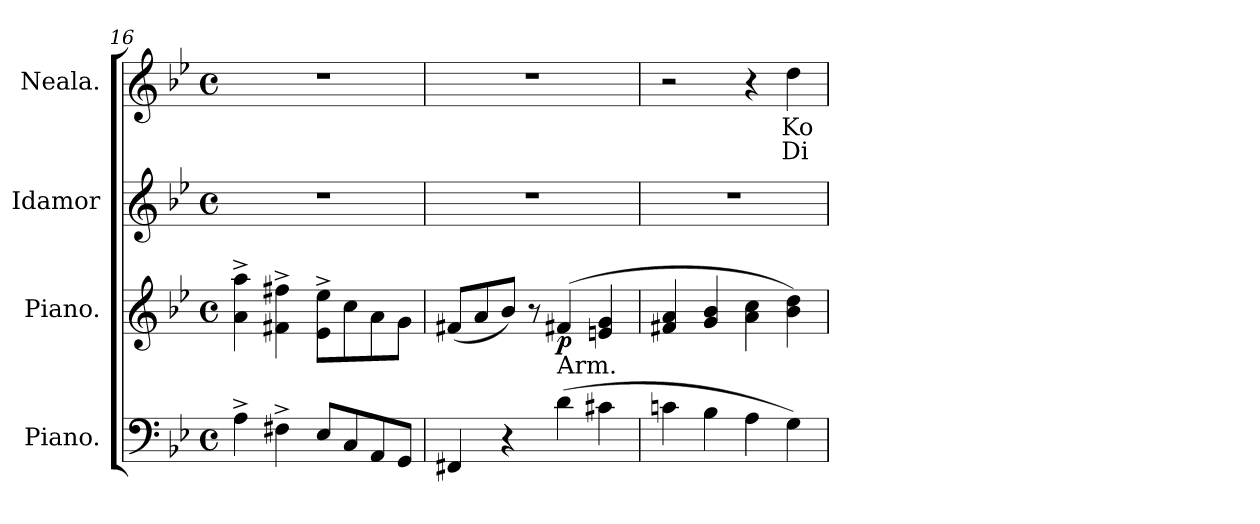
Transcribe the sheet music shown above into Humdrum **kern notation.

**kern	**kern	**dynam	**kern	**kern	**text	**text
*part4	*part3	*part3	*part2	*part1	*part1	*part1
*staff4	*staff3	*staff3	*staff2	*staff1	*staff1	*staff1
*I"Piano.	*I"Piano.	*	*I"Idamor	*I"Neala.	*	*
*	*	*	*I'I.	*I'N.	*	*
*clefF4	*clefG2	*	*clefG2	*clefG2	*	*
*k[b-e-]	*k[b-e-]	*	*k[b-e-]	*k[b-e-]	*	*
*g:	*g:	*	*g:	*g:	*	*
*M4/4	*M4/4	*	*M4/4	*M4/4	*	*
*met(c)	*met(c)	*	*met(c)	*met(c)	*	*
=16	=16	=16	=16	=16	=16	=16
4A^\	4a^\ 4aa^\	.	1r	1r	.	.
4F#X^\	4f#X^\ 4ff#X^\	.	.	.	.	.
8E-/L	8e-^\ 8ee-^\L	.	.	.	.	.
8C/	8cc\	.	.	.	.	.
8AA/	8a\	.	.	.	.	.
8GG/J	8g\J	.	.	.	.	.
=17	=17	=17	=17	=17	=17	=17
4FF#X/	(8f#X/L	.	1r	1r	.	.
.	8a/	.	.	.	.	.
4r	8b-/J)	.	.	.	.	.
.	8r	.	.	.	.	.
!	!LO:TX:b:t=Arm.	!	!	!	!	!
(4d\	(4f#X/	p	.	.	.	.
4c#X\	4en/ 4g/	.	.	.	.	.
=18	=18	=18	=18	=18	=18	=18
4cn\	4f#X/ 4a/	.	1r	2r	.	.
4B-\	4g/ 4b-/	.	.	.	.	.
4A\	4a\ 4cc\	.	.	4r	.	.
4G\)	4b-\ 4dd\)	.	.	4dd\	Ko-	Di-
=	=	=	=	=	=	=
*-	*-	*-	*-	*-	*-	*-
